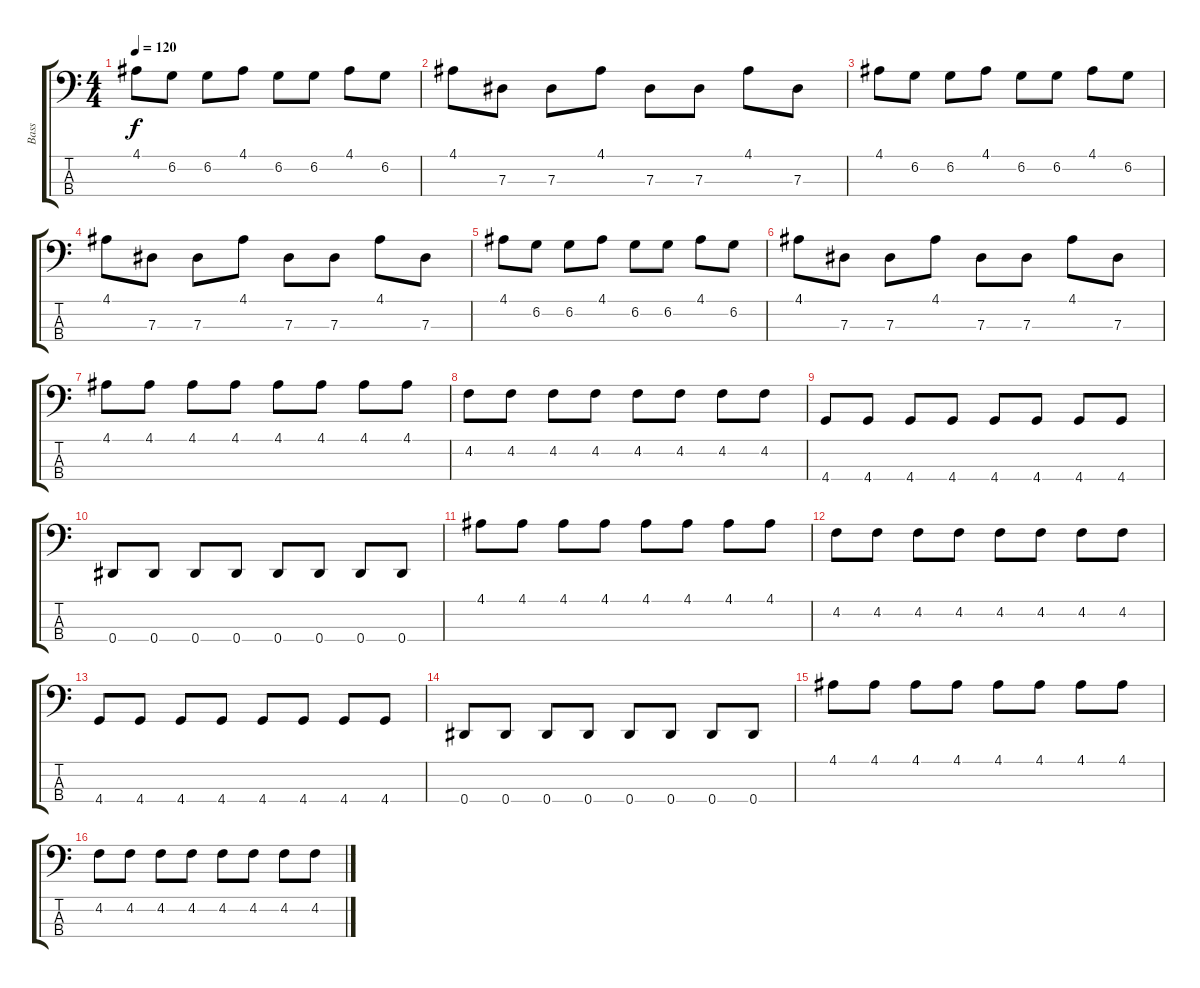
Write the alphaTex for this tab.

\track ("Bass" "Bass") {instrument acousticbass}
\staff {score tabs}
\tuning (Gb2 Db2 Ab1 Eb1) {hide}
\ts (4 4)
\tempo 120
\clef f4
\ks c
4.1.8{dy f} 6.2.8 6.2.8 4.1.8 6.2.8 6.2.8 4.1.8 6.2.8 |
4.1.8 7.3.8 7.3.8 4.1.8 7.3.8 7.3.8 4.1.8 7.3.8 |
4.1.8 6.2.8 6.2.8 4.1.8 6.2.8 6.2.8 4.1.8 6.2.8 |
4.1.8 7.3.8 7.3.8 4.1.8 7.3.8 7.3.8 4.1.8 7.3.8 |
4.1.8 6.2.8 6.2.8 4.1.8 6.2.8 6.2.8 4.1.8 6.2.8 |
4.1.8 7.3.8 7.3.8 4.1.8 7.3.8 7.3.8 4.1.8 7.3.8 |
4.1.8 4.1.8 4.1.8 4.1.8 4.1.8 4.1.8 4.1.8 4.1.8 |
4.2.8 4.2.8 4.2.8 4.2.8 4.2.8 4.2.8 4.2.8 4.2.8 |
4.4.8 4.4.8 4.4.8 4.4.8 4.4.8 4.4.8 4.4.8 4.4.8 |
0.4.8 0.4.8 0.4.8 0.4.8 0.4.8 0.4.8 0.4.8 0.4.8 |
4.1.8 4.1.8 4.1.8 4.1.8 4.1.8 4.1.8 4.1.8 4.1.8 |
4.2.8 4.2.8 4.2.8 4.2.8 4.2.8 4.2.8 4.2.8 4.2.8 |
4.4.8 4.4.8 4.4.8 4.4.8 4.4.8 4.4.8 4.4.8 4.4.8 |
0.4.8 0.4.8 0.4.8 0.4.8 0.4.8 0.4.8 0.4.8 0.4.8 |
4.1.8 4.1.8 4.1.8 4.1.8 4.1.8 4.1.8 4.1.8 4.1.8 |
4.2.8 4.2.8 4.2.8 4.2.8 4.2.8 4.2.8 4.2.8 4.2.8
